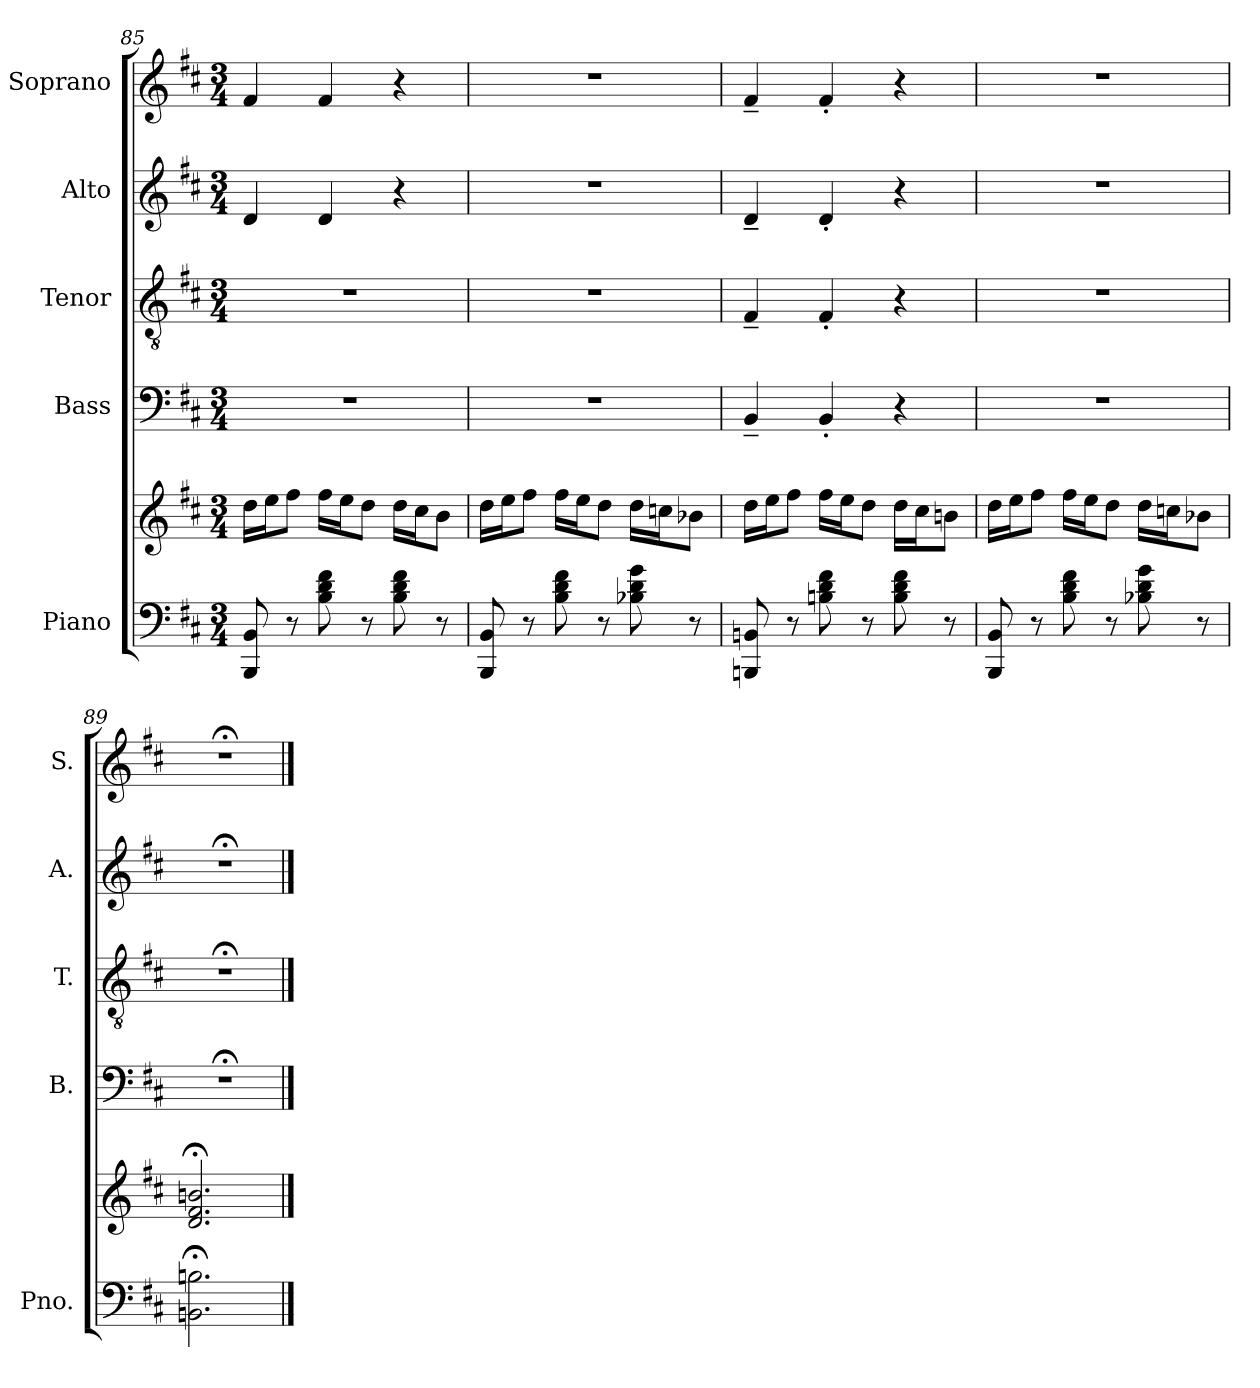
**kern	**kern	**kern	**kern	**kern	**kern
*part5	*part5	*part4	*part3	*part2	*part1
*staff6	*staff5	*staff4	*staff3	*staff2	*staff1
*I"Piano	*	*I"Bass	*I"Tenor	*I"Alto	*I"Soprano
*I'Pno.	*	*I'B.	*I'T.	*I'A.	*I'S.
!!LO:LB:g=z
*clefF4	*clefG2	*clefF4	*clefGv2	*clefG2	*clefG2
*k[f#c#]	*k[f#c#]	*k[f#c#]	*k[f#c#]	*k[f#c#]	*k[f#c#]
*M3/4	*M3/4	*M3/4	*M3/4	*M3/4	*M3/4
=85	=85	=85	=85	=85	=85
8BBB/ 8BB/	16dd\LL	2.r	2.r	4d/	4f#/
.	16ee\J	.	.	.	.
8r	8ff#\J	.	.	.	.
8B\ 8d\ 8f#\	16ff#\LL	.	.	4d/	4f#/
.	16ee\J	.	.	.	.
8r	8dd\J	.	.	.	.
8B\ 8d\ 8f#\	16dd\LL	.	.	4r	4r
.	16cc#\J	.	.	.	.
8r	8b\J	.	.	.	.
=86	=86	=86	=86	=86	=86
8BBB/ 8BB/	16dd\LL	2.r	2.r	2.r	2.r
.	16ee\J	.	.	.	.
8r	8ff#\J	.	.	.	.
8B\ 8d\ 8f#\	16ff#\LL	.	.	.	.
.	16ee\J	.	.	.	.
8r	8dd\J	.	.	.	.
8B-X\ 8d\ 8g\	16dd\LL	.	.	.	.
.	16ccn\J	.	.	.	.
8r	8b-X\J	.	.	.	.
=87	=87	=87	=87	=87	=87
8BBBn/ 8BBn/	16dd\LL	4BB~/	4F#~/	4d~/	4f#~/
.	16ee\J	.	.	.	.
8r	8ff#\J	.	.	.	.
8Bn\ 8d\ 8f#\	16ff#\LL	4BB'/	4F#'/	4d'/	4f#'/
.	16ee\J	.	.	.	.
8r	8dd\J	.	.	.	.
8B\ 8d\ 8f#\	16dd\LL	4r	4r	4r	4r
.	16cc#\J	.	.	.	.
8r	8bn\J	.	.	.	.
=88	=88	=88	=88	=88	=88
8BBB/ 8BB/	16dd\LL	2.r	2.r	2.r	2.r
.	16ee\J	.	.	.	.
8r	8ff#\J	.	.	.	.
8B\ 8d\ 8f#\	16ff#\LL	.	.	.	.
.	16ee\J	.	.	.	.
8r	8dd\J	.	.	.	.
8B-X\ 8d\ 8g\	16dd\LL	.	.	.	.
.	16ccn\J	.	.	.	.
8r	8b-X\J	.	.	.	.
=89	=89	=89	=89	=89	=89
2.BBn\;< 2.Bn\;<	2.d/;< 2.f#/;< 2.bn/;<	2.r;<	2.r;<	2.r;<	2.r;<
==	==	==	==	==	==
*-	*-	*-	*-	*-	*-
